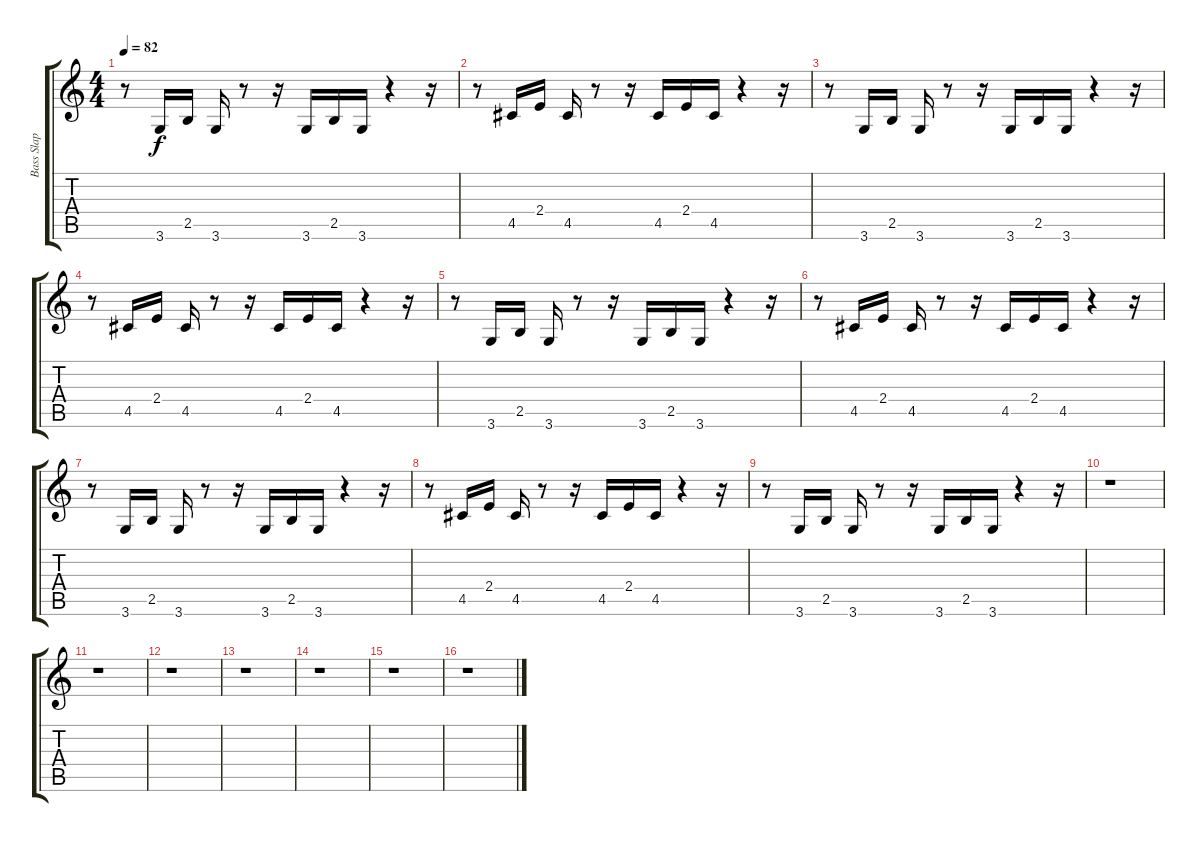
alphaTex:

\track ("Bass Slap" "Bass Slap") {instrument slapbass2}
\staff {score tabs}
\tuning (E4 B3 G3 D3 A2 E2) {hide}
\ts (4 4)
\tempo 82
\clef g2
\ks c
r.8{dy f} 3.6.16 2.5.16 3.6.16 r.8 r.16 3.6.16 2.5.16 3.6.16 r.4 r.16 |
r.8 4.5.16 2.4.16 4.5.16 r.8 r.16 4.5.16 2.4.16 4.5.16 r.4 r.16 |
r.8 3.6.16 2.5.16 3.6.16 r.8 r.16 3.6.16 2.5.16 3.6.16 r.4 r.16 |
r.8 4.5.16 2.4.16 4.5.16 r.8 r.16 4.5.16 2.4.16 4.5.16 r.4 r.16 |
r.8 3.6.16 2.5.16 3.6.16 r.8 r.16 3.6.16 2.5.16 3.6.16 r.4 r.16 |
r.8 4.5.16 2.4.16 4.5.16 r.8 r.16 4.5.16 2.4.16 4.5.16 r.4 r.16 |
r.8 3.6.16 2.5.16 3.6.16 r.8 r.16 3.6.16 2.5.16 3.6.16 r.4 r.16 |
r.8 4.5.16 2.4.16 4.5.16 r.8 r.16 4.5.16 2.4.16 4.5.16 r.4 r.16 |
r.8 3.6.16 2.5.16 3.6.16 r.8 r.16 3.6.16 2.5.16 3.6.16 r.4 r.16 |
r.1 |
r.1 |
r.1 |
r.1 |
r.1 |
r.1 |
r.1
